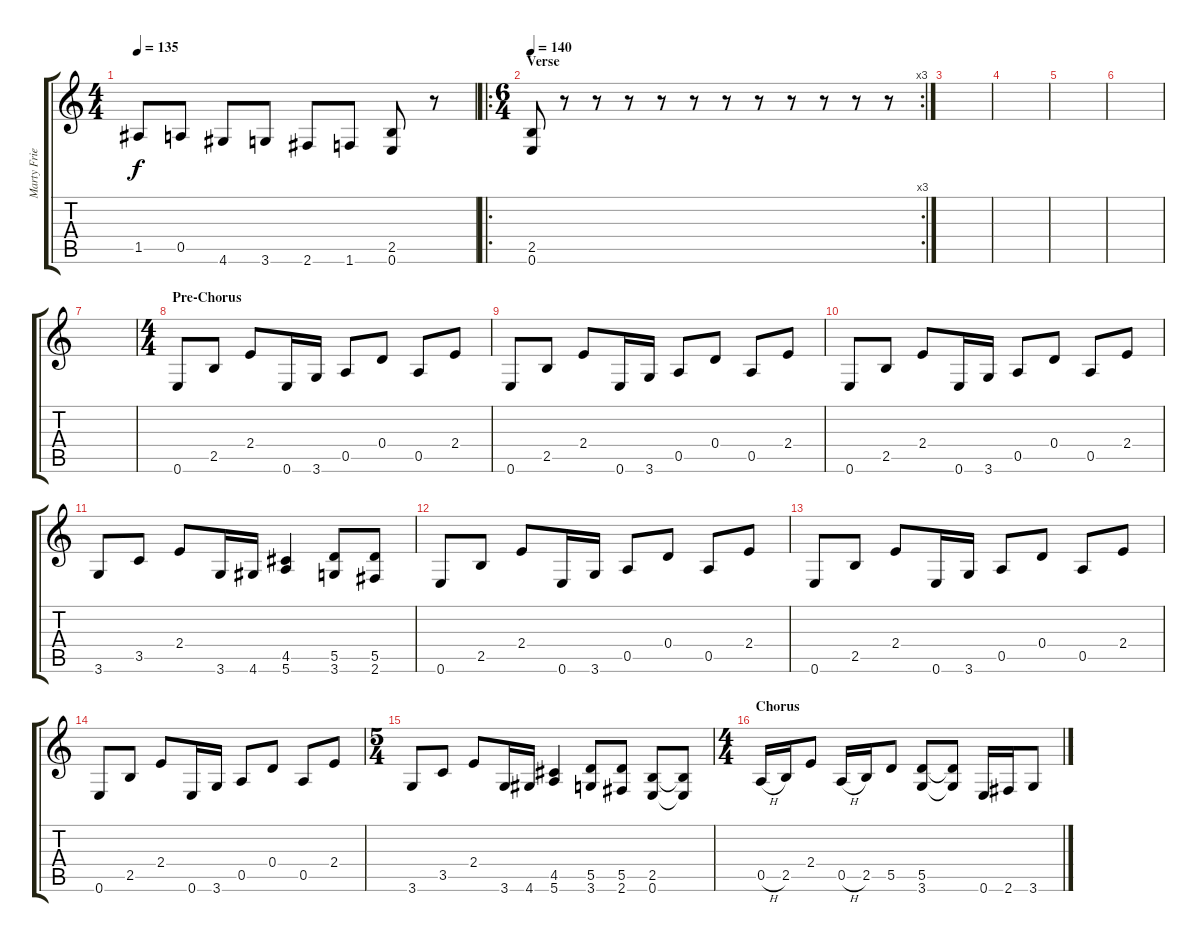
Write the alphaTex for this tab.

\track ("Marty Friedman" "Marty Frie") {instrument distortionguitar}
\staff {score tabs}
\tuning (E4 B3 G3 D3 A2 E2) {hide}
\ts (4 4)
\tempo 135
\clef g2
\ks c
1.5.8{dy f} 0.5.8 4.6.8 3.6.8 2.6.8 1.6.8 (2.5 0.6).8 r.8 |
\ro
\rc 3
\ts (6 4)
\section ("" "Verse")
\tempo 140
(2.5 0.6).8 r.8 r.8 r.8 r.8 r.8 r.8 r.8 r.8 r.8 r.8 r.8 |
|
|
\section ("" "")
|
|
|
\ts (4 4)
\section ("" "Pre-Chorus")
0.6.8{instrument distortionguitar} 2.5.8 2.4.8 0.6.16 3.6.16 0.5.8 0.4.8 0.5.8 2.4.8 |
0.6.8{instrument distortionguitar} 2.5.8 2.4.8 0.6.16 3.6.16 0.5.8 0.4.8 0.5.8 2.4.8 |
0.6.8{instrument distortionguitar} 2.5.8 2.4.8 0.6.16 3.6.16 0.5.8 0.4.8 0.5.8 2.4.8 |
3.6.8{instrument distortionguitar} 3.5.8 2.4.8 3.6.16 4.6.16 (4.5 5.6).4 (5.5 3.6).8 (5.5 2.6).8 |
0.6.8{instrument distortionguitar} 2.5.8 2.4.8 0.6.16 3.6.16 0.5.8 0.4.8 0.5.8 2.4.8 |
0.6.8{instrument distortionguitar} 2.5.8 2.4.8 0.6.16 3.6.16 0.5.8 0.4.8 0.5.8 2.4.8 |
0.6.8{instrument distortionguitar} 2.5.8 2.4.8 0.6.16 3.6.16 0.5.8 0.4.8 0.5.8 2.4.8 |
\ts (5 4)
3.6.8{instrument distortionguitar} 3.5.8 2.4.8 3.6.16 4.6.16 (4.5 5.6).4 (5.5 3.6).8 (5.5 2.6).8 (2.5 0.6).8 (2.5{t} 0.6{t}).8 |
\ts (4 4)
\section ("" "Chorus")
0.5{h}.16 2.5.16 2.4.8 0.5{h}.16 2.5.16 5.5.8 (5.5 3.6).8 (5.5{t} 3.6{t}).8 0.6.16 2.6.16 3.6.8
